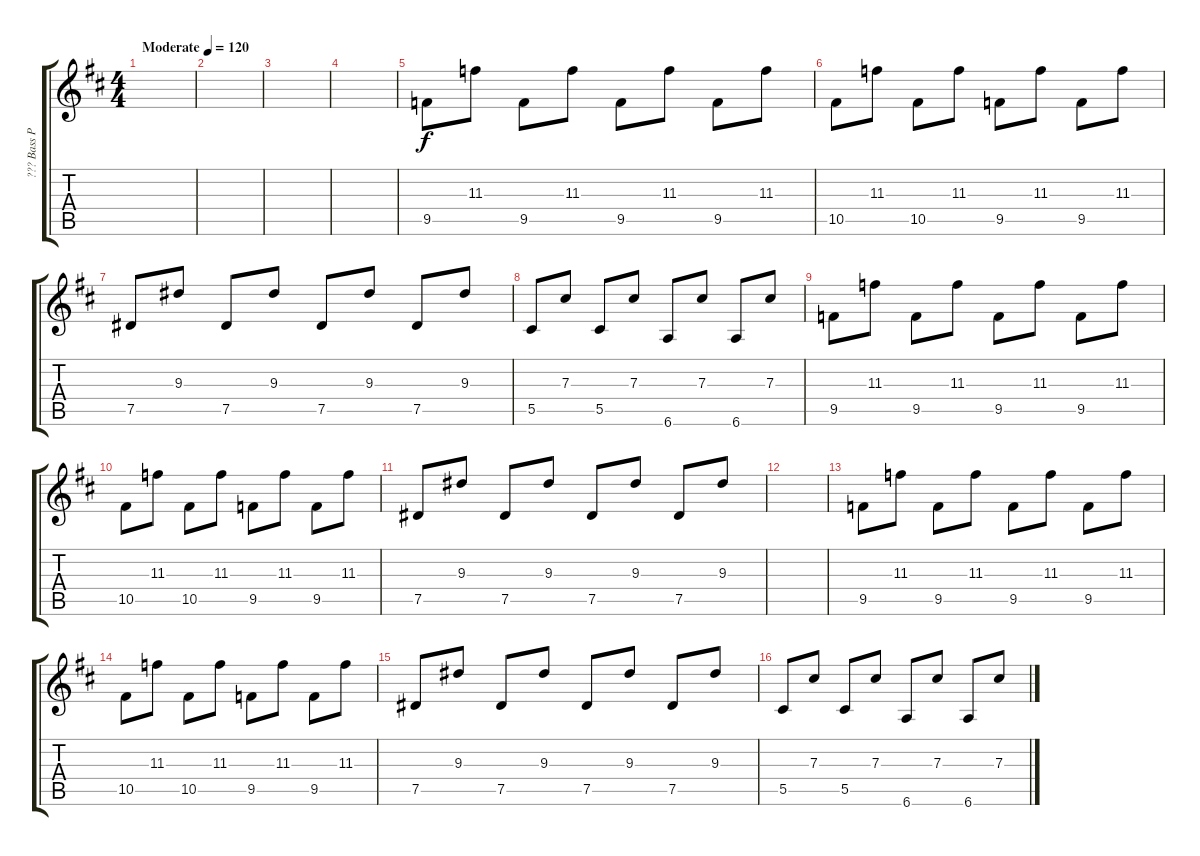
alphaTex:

\track ("??? Bass Player" "??? Bass P") {instrument electricbassfinger}
\staff {score tabs}
\tuning (Eb4 Bb3 Gb3 Db3 Ab2 Eb2) {hide}
\ts (4 4)
\tempo (120 "Moderate")
\clef g2
\ks d
|
|
|
|
9.5.8 11.3.8 9.5.8 11.3.8 9.5.8 11.3.8 9.5.8 11.3.8 |
10.5.8 11.3.8 10.5.8 11.3.8 9.5.8 11.3.8 9.5.8 11.3.8 |
7.5.8 9.3.8 7.5.8 9.3.8 7.5.8 9.3.8 7.5.8 9.3.8 |
5.5.8 7.3.8 5.5.8 7.3.8 6.6.8 7.3.8 6.6.8 7.3.8 |
9.5.8 11.3.8 9.5.8 11.3.8 9.5.8 11.3.8 9.5.8 11.3.8 |
10.5.8 11.3.8 10.5.8 11.3.8 9.5.8 11.3.8 9.5.8 11.3.8 |
7.5.8 9.3.8 7.5.8 9.3.8 7.5.8 9.3.8 7.5.8 9.3.8 |
|
9.5.8 11.3.8 9.5.8 11.3.8 9.5.8 11.3.8 9.5.8 11.3.8 |
10.5.8 11.3.8 10.5.8 11.3.8 9.5.8 11.3.8 9.5.8 11.3.8 |
7.5.8 9.3.8 7.5.8 9.3.8 7.5.8 9.3.8 7.5.8 9.3.8 |
5.5.8 7.3.8 5.5.8 7.3.8 6.6.8 7.3.8 6.6.8 7.3.8
